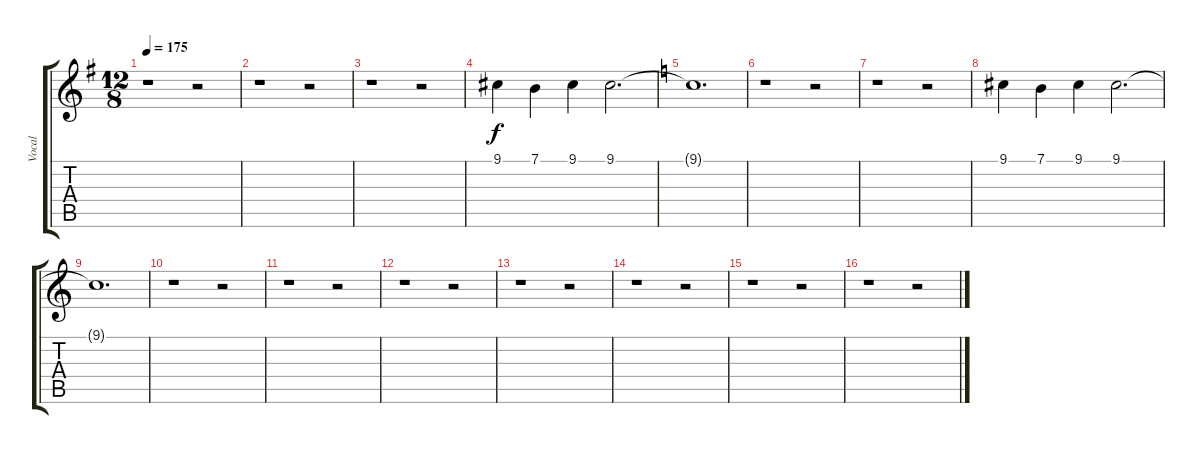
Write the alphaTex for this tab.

\track ("Vocal" "Vocal") {instrument lead6voice}
\staff {score tabs}
\tuning (E4 B3 G3 D3 A2 E2) {hide}
\ts (12 8)
\tempo 175
\clef g2
\ks g
r.1{dy f} r.2 |
r.1 r.2 |
r.1 r.2 |
9.1.4 7.1.4 9.1.4 9.1.2{d} |
\ks c
9.1{t}.1{d} |
r.1 r.2 |
r.1 r.2 |
9.1.4 7.1.4 9.1.4 9.1.2{d} |
9.1{t}.1{d} |
r.1 r.2 |
r.1 r.2 |
r.1 r.2 |
r.1 r.2 |
r.1 r.2 |
r.1 r.2 |
r.1 r.2
